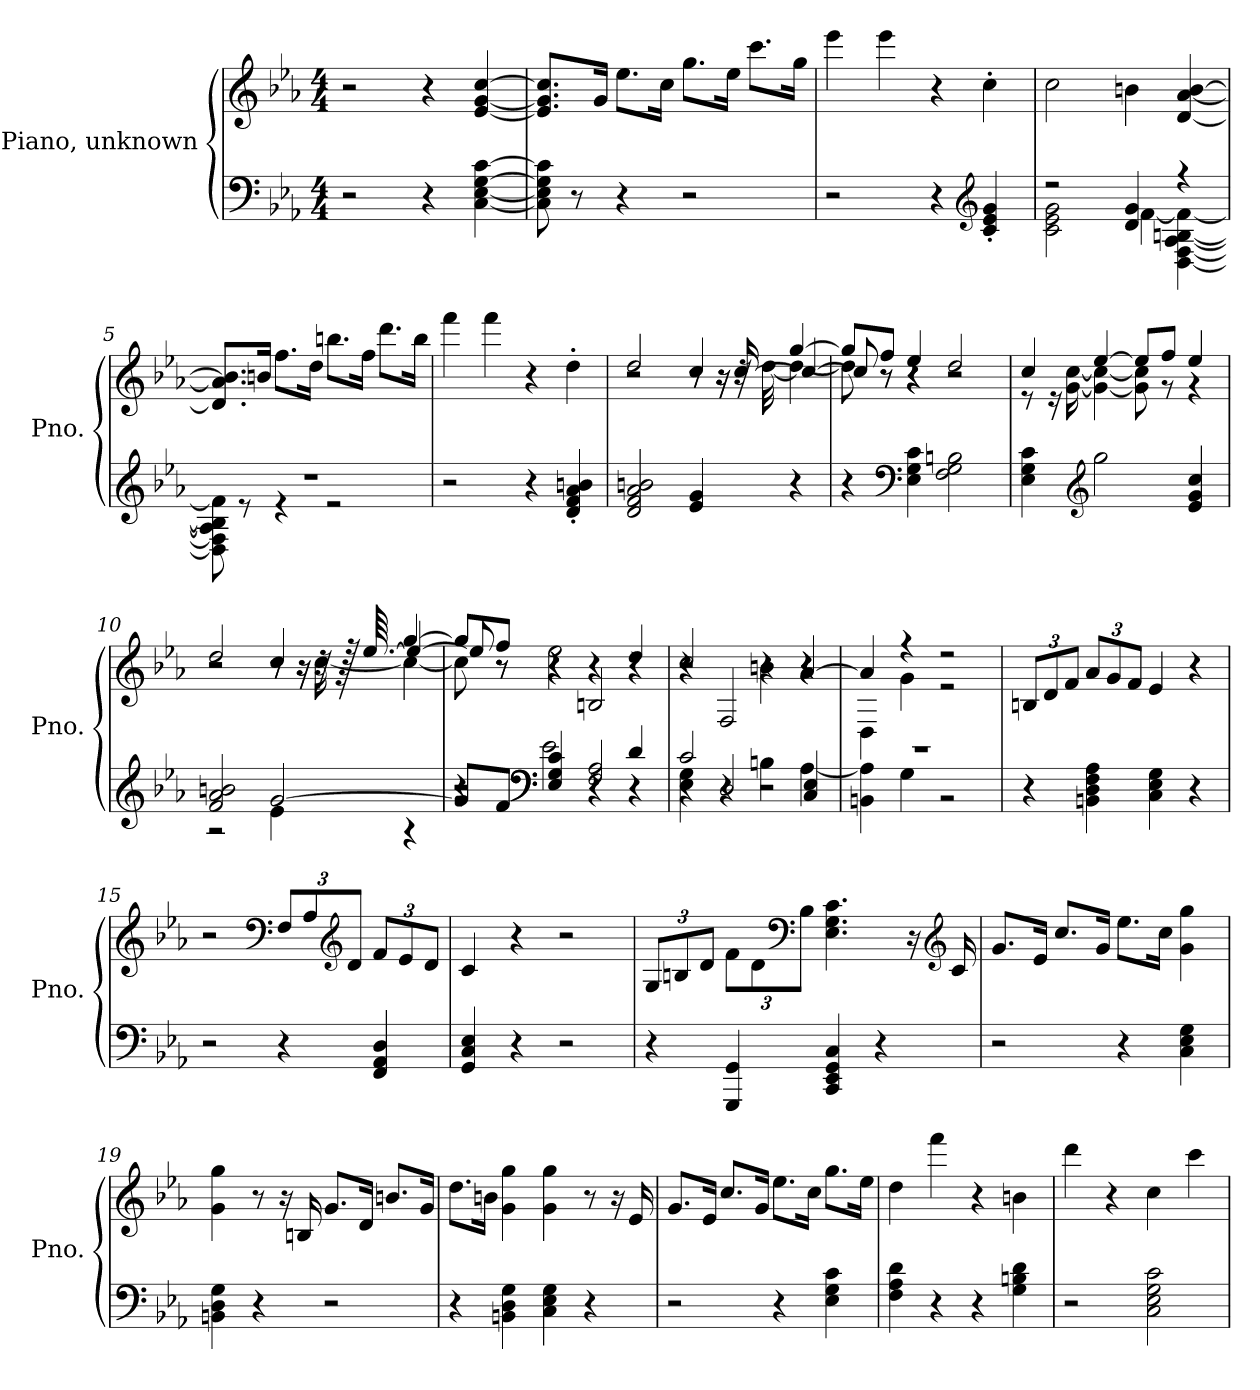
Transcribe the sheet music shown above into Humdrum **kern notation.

**kern	**kern
*part1	*part1
*staff2	*staff1
*I"Piano, unknown	*
*I'Pno.	*
*clefF4	*clefG2
*k[b-e-a-]	*k[b-e-a-]
*M4/4	*M4/4
*MM120	*MM120
=1	=1
2r	2r
4r	4r
[4C\ [4E-\ [4G\ [4c\	[4e-/ [4g/ [4cc/
=2	=2
8C\] 8E-\] 8G\] 8c\]	8.e-/] 8.g/] 8.cc/]L
8r	.
.	16g/Jk
4r	8.ee-\L
.	16cc\Jk
2r	8.gg\L
.	16ee-\Jk
.	8.ccc\L
.	16gg\Jk
=3	=3
2r	4eee-\
.	4eee-\
4r	4r
*clefG2	*
4c/' 4e-/' 4g/'	4cc'\
=4	=4
*^	*
2r	2c\ 2e-\ 2g\	2cc\
4d/ 4g/	[4f\	4bn\
4r	[4D\ [4F\ [4A-\ [4Bn\ 4f\_	[4d/ [4a-/ [4b/
=5	=5	=5
1r	8D\] 8F\] 8A-\] 8B\] 8f\]	8.d/] 8.a-/] 8.b/]L
.	8r	.
.	.	16bn/Jk
.	4r	8.ff\L
.	.	16dd\Jk
.	2r	8.bbn\L
.	.	16ff\Jk
.	.	8.ddd\L
.	.	16bb\Jk
*v	*v	*
!!LO:LB:g=z
=6	=6
2r	4fff\
.	4fff\
4r	4r
4d/' 4f/' 4a-/' 4bn/'	4dd'\
=7	=7
*	*^
*	*	*^
2d/ 2f/ 2a-/ 2bn/	2dd/	2r	2r
4e-/ 4g/	4cc/	8r	8r
.	.	16r	16r
.	.	32r	[16cc/
.	.	[32dd\	.
4r	[4gg/	4dd\_	4cc/_
=8	=8	=8	=8
4r	8gg/L]	8dd\]	8cc/]
.	8ff/J	8r	8r
*clefF4	*	*	*
4E-\ 4G\ 4c\	4ee-/	4r	4r
2F\ 2G\ 2Bn\	2dd/	2r	2r
*	*	*v	*v
=9	=9	=9
4E-\ 4G\ 4c\	4cc/	8r
.	.	16r
.	.	[16g\ [16cc\
*clefG2	*	*
2gg\	[4ee-/	4g\_ 4cc\_
.	8ee-/L]	8g\] 8cc\]
.	8ff/J	8r
4e-/ 4g/ 4cc/	4ee-/	4r
=10	=10	=10
*^	*	*^
2f/ 2a-/ 2bn/	2r	2dd/	2r	2r
[2g/	4e-\	4cc/	8r	8r
.	.	.	16r	16r
.	.	.	[16cc\	32r
.	.	.	.	128r
.	.	.	.	[64.ee-/
.	4r	[4gg/	4cc\_	4ee-/_
!!LO:LB:g=z	!!	!!
=11	=11	=11	=11	=11
*	*^	*	*	*
8g/L]	4r	2r	8gg/L]	8cc\]	8ee-/]
8f/J	.	.	8ff/J	8r	8r
*clefF4	*	*	*	*	*
4E-/ 4G/ 4c/	2e-\	.	4r	2ee-\	4r
4r	.	2F/ 2A-/	4r	.	2Bn/
4d/	4r	.	4dd/	4r	.
=12	=12	=12	=12	=12	=12
2c/	4E-\ 4G\	4r	2cc/	2r	4r
.	4r	2D/	.	.	2F/
2r	4Bn\	.	4r	4bn\	.
.	[4A-\	4C/ 4E-/	[4a-/	4r	4r
*	*v	*v	*	*	*
*	*	*	*v	*v
=13	=13	=13	=13
1r	4BBn\ 4A-\]	4a-/]	4D\
.	4G\	4r	4g\
.	2r	2r	2r
*v	*v	*	*
*	*v	*v
=14	=14
*	*Xbrackettup
4r	12Bn/L
.	12d/
.	12f/J
4BBn\ 4D\ 4F\ 4A-\	12a-/L
.	12g/
.	12f/J
4C\ 4E-\ 4G\	4e-/
4r	4r
=15	=15
2r	2r
*	*clefF4
4r	12F/L
.	12A-/
*	*clefG2
.	12d/J
4FF/ 4AA-/ 4D/	12f/L
.	12e-/
.	12d/J
=16	=16
4GG/ 4C/ 4E-/	4c/
4r	4r
2r	2r
!!LO:LB:g=z
=17	=17
4r	12G/L
.	12Bn/
.	12d/J
4GGG/ 4GG/	12f\L
.	12d\
*	*clefF4
.	12B\J
4CC/ 4EE-/ 4GG/ 4C/	4.E-\ 4.G\ 4.c\
4r	.
.	16r
*	*clefG2
.	16c/
=18	=18
2r	8.g/L
.	16e-/Jk
.	8.cc/L
.	16g/Jk
4r	8.ee-\L
.	16cc\Jk
4C\ 4E-\ 4G\	4g\ 4gg\
=19	=19
4BBn\ 4D\ 4G\	4g\ 4gg\
4r	8r
.	16r
.	16Bn/
2r	8.g/L
.	16d/Jk
.	8.bn/L
.	16g/Jk
=20	=20
4r	8.dd\L
.	16bn\Jk
4BBn\ 4D\ 4G\	4g\ 4gg\
4C\ 4E-\ 4G\	4g\ 4gg\
4r	8r
.	16r
.	16e-/
!!LO:LB:g=z
=21	=21
2r	8.g/L
.	16e-/Jk
.	8.cc/L
.	16g/Jk
4r	8.ee-\L
.	16cc\Jk
4E-\ 4G\ 4c\	8.gg\L
.	16ee-\Jk
=22	=22
4F\ 4A-\ 4d\	4dd\
4r	4fff\
4r	4r
4G\ 4Bn\ 4d\	4bn\
=23	=23
2r	4ddd\
.	4r
2C\ 2E-\ 2G\ 2c\	4cc\
.	4ccc\
=	=
*-	*-
